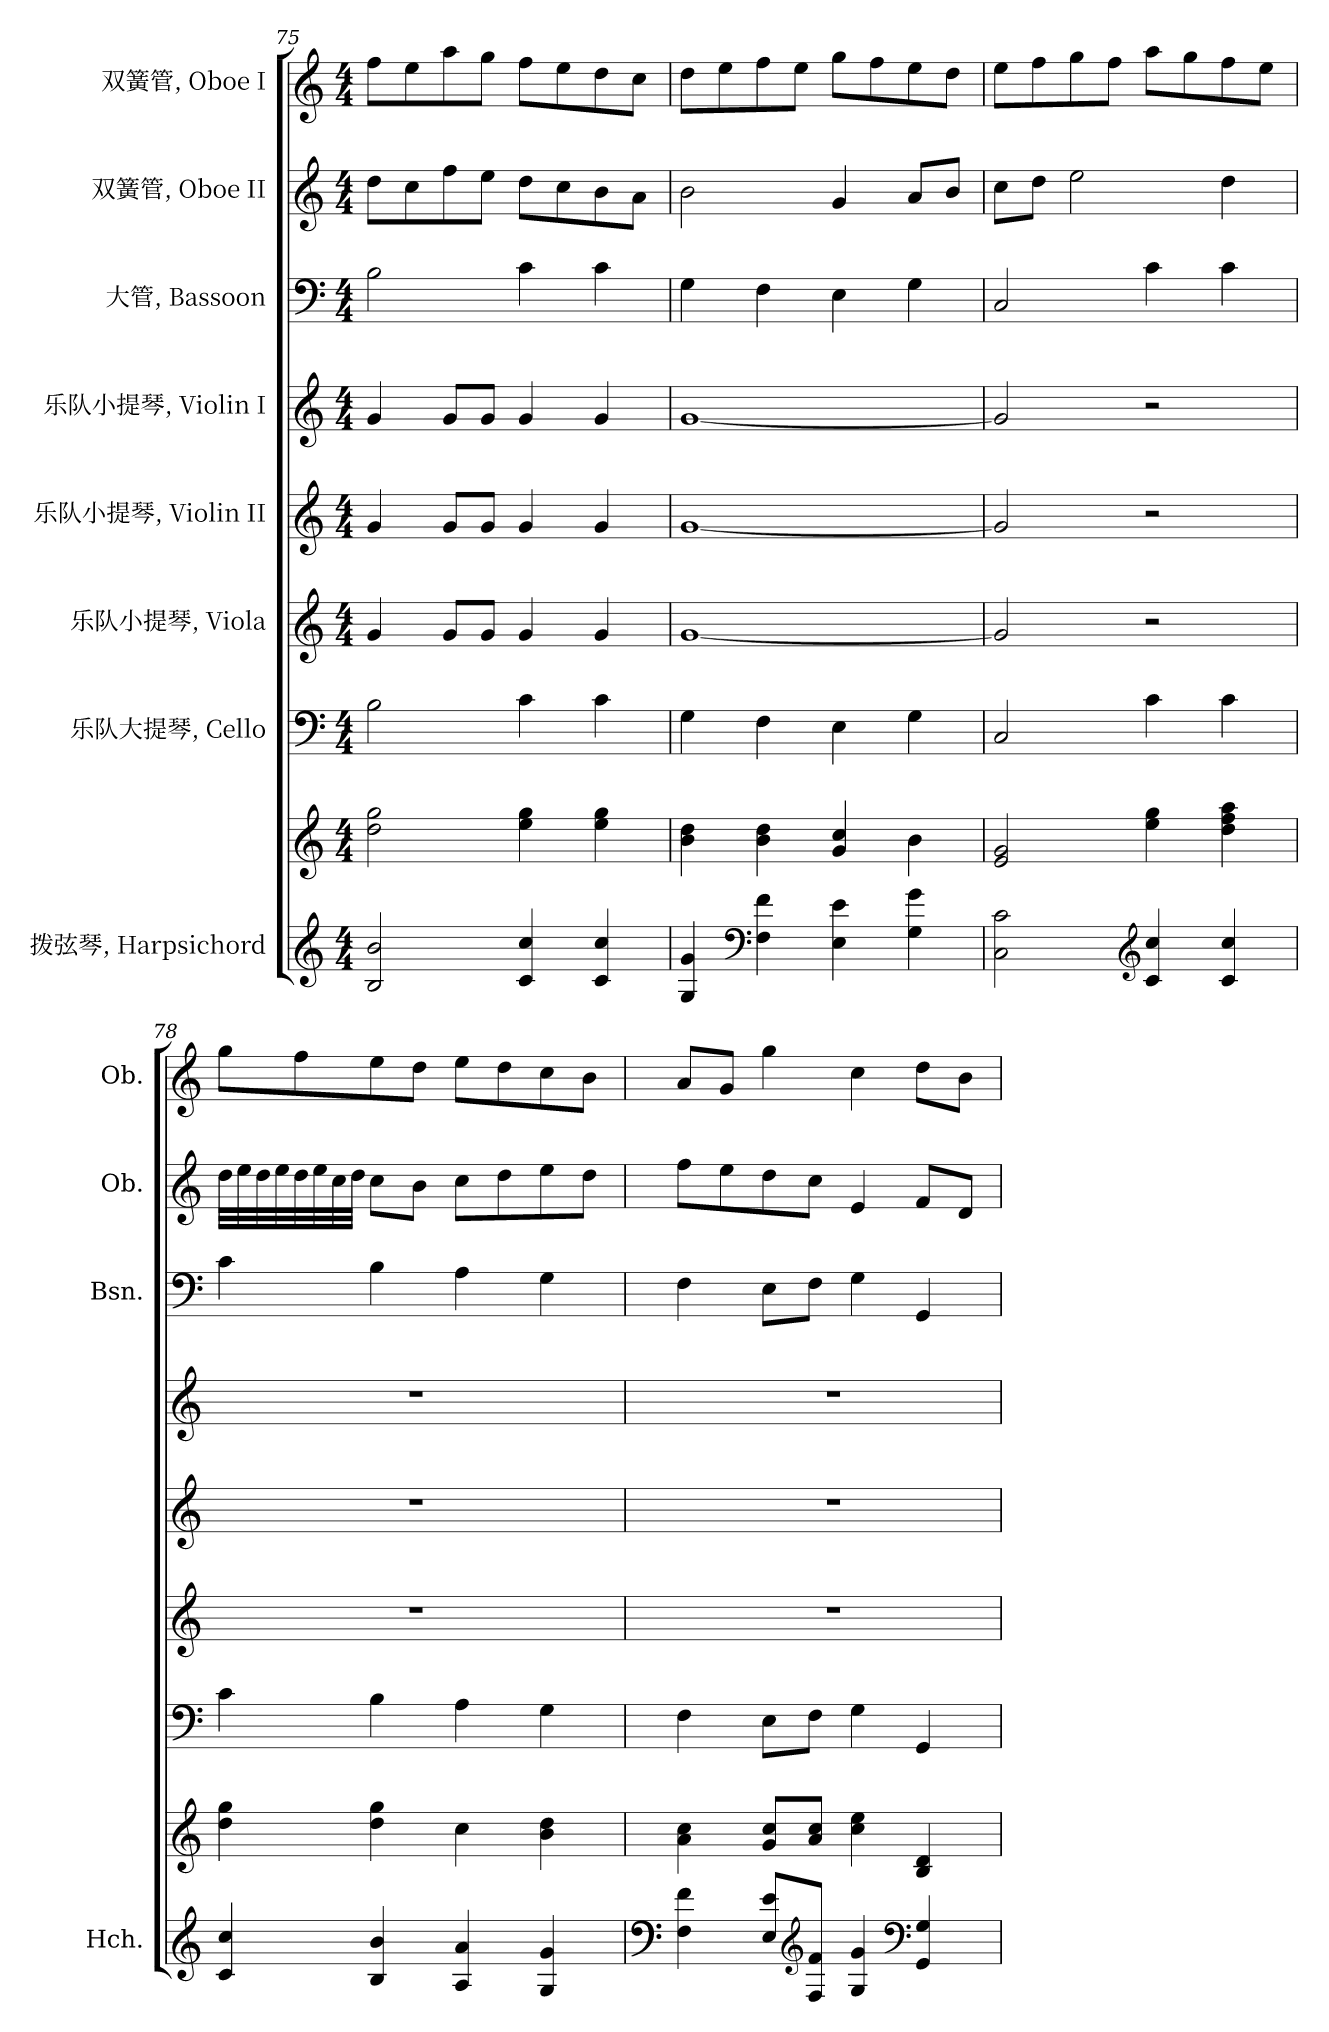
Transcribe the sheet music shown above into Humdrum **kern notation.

**kern	**kern	**kern	**kern	**kern	**kern	**kern	**kern	**kern
*part8	*part8	*part7	*part6	*part5	*part4	*part3	*part2	*part1
*staff9	*staff8	*staff7	*staff6	*staff5	*staff4	*staff3	*staff2	*staff1
*I"拨弦琴, Harpsichord	*	*I"乐队大提琴, Cello	*I"乐队小提琴, Viola	*I"乐队小提琴, Violin II	*I"乐队小提琴, Violin I	*I"大管, Bassoon	*I"双簧管, Oboe II	*I"双簧管, Oboe I
*I'Hch.	*	*	*	*	*	*I'Bsn.	*I'Ob.	*I'Ob.
!!LO:PB:g=z
*clefG2	*clefG2	*clefF4	*clefG2	*clefG2	*clefG2	*clefF4	*clefG2	*clefG2
*k[]	*k[]	*k[]	*k[]	*k[]	*k[]	*k[]	*k[]	*k[]
*M4/4	*M4/4	*M4/4	*M4/4	*M4/4	*M4/4	*M4/4	*M4/4	*M4/4
=75	=75	=75	=75	=75	=75	=75	=75	=75
2B/ 2b/	2dd\ 2gg\	2B\	4g/	4g/	4g/	2B\	8dd\L	8ff\L
.	.	.	.	.	.	.	8cc\	8ee\
.	.	.	8g/L	8g/L	8g/L	.	8ff\	8aa\
.	.	.	8g/J	8g/J	8g/J	.	8ee\J	8gg\J
4c/ 4cc/	4ee\ 4gg\	4c\	4g/	4g/	4g/	4c\	8dd\L	8ff\L
.	.	.	.	.	.	.	8cc\	8ee\
4c/ 4cc/	4ee\ 4gg\	4c\	4g/	4g/	4g/	4c\	8b\	8dd\
.	.	.	.	.	.	.	8a\J	8cc\J
=76	=76	=76	=76	=76	=76	=76	=76	=76
4G/ 4g/	4b\ 4dd\	4G\	[1g	[1g	[1g	4G\	2b\	8dd\L
.	.	.	.	.	.	.	.	8ee\
*clefF4	*	*	*	*	*	*	*	*
4F\ 4f\	4b\ 4dd\	4F\	.	.	.	4F\	.	8ff\
.	.	.	.	.	.	.	.	8ee\J
4E\ 4e\	4g/ 4cc/	4E\	.	.	.	4E\	4g/	8gg\L
.	.	.	.	.	.	.	.	8ff\
4G\ 4g\	4b\	4G\	.	.	.	4G\	8a/L	8ee\
.	.	.	.	.	.	.	8b/J	8dd\J
=77	=77	=77	=77	=77	=77	=77	=77	=77
2C\ 2c\	2e/ 2g/	2C/	2g/]	2g/]	2g/]	2C/	8cc\L	8ee\L
.	.	.	.	.	.	.	8dd\J	8ff\
.	.	.	.	.	.	.	2ee\	8gg\
.	.	.	.	.	.	.	.	8ff\J
*clefG2	*	*	*	*	*	*	*	*
4c/ 4cc/	4ee\ 4gg\	4c\	2r	2r	2r	4c\	.	8aa\L
.	.	.	.	.	.	.	.	8gg\
4c/ 4cc/	4dd\ 4ff\ 4aa\	4c\	.	.	.	4c\	4dd\	8ff\
.	.	.	.	.	.	.	.	8ee\J
=78	=78	=78	=78	=78	=78	=78	=78	=78
4c/ 4cc/	4dd\ 4gg\	4c\	1r	1r	1r	4c\	32dd\LLL	8gg\L
.	.	.	.	.	.	.	32ee\	.
.	.	.	.	.	.	.	32dd\	.
.	.	.	.	.	.	.	32ee\	.
.	.	.	.	.	.	.	32dd\	8ff\
.	.	.	.	.	.	.	32ee\	.
.	.	.	.	.	.	.	32cc\	.
.	.	.	.	.	.	.	32dd\JJJ	.
4B/ 4b/	4dd\ 4gg\	4B\	.	.	.	4B\	8cc\L	8ee\
.	.	.	.	.	.	.	8b\J	8dd\J
4A/ 4a/	4cc\	4A\	.	.	.	4A\	8cc\L	8ee\L
.	.	.	.	.	.	.	8dd\	8dd\
4G/ 4g/	4b\ 4dd\	4G\	.	.	.	4G\	8ee\	8cc\
.	.	.	.	.	.	.	8dd\J	8b\J
!!LO:PB:g=z
=79	=79	=79	=79	=79	=79	=79	=79	=79
*clefF4	*	*	*	*	*	*	*	*
4F\ 4f\	4a\ 4cc\	4F\	1r	1r	1r	4F\	8ff\L	8a/L
.	.	.	.	.	.	.	8ee\	8g/J
8E/ 8e/L	8g/ 8cc/L	8E\L	.	.	.	8E\L	8dd\	4gg\
*clefG2	*	*	*	*	*	*	*	*
8F/ 8f/J	8a/ 8cc/J	8F\J	.	.	.	8F\J	8cc\J	.
4G/ 4g/	4cc\ 4ee\	4G\	.	.	.	4G\	4e/	4cc\
*clefF4	*	*	*	*	*	*	*	*
4GG/ 4G/	4B/ 4d/	4GG/	.	.	.	4GG/	8f/L	8dd\L
.	.	.	.	.	.	.	8d/J	8b\J
=	=	=	=	=	=	=	=	=
*-	*-	*-	*-	*-	*-	*-	*-	*-
